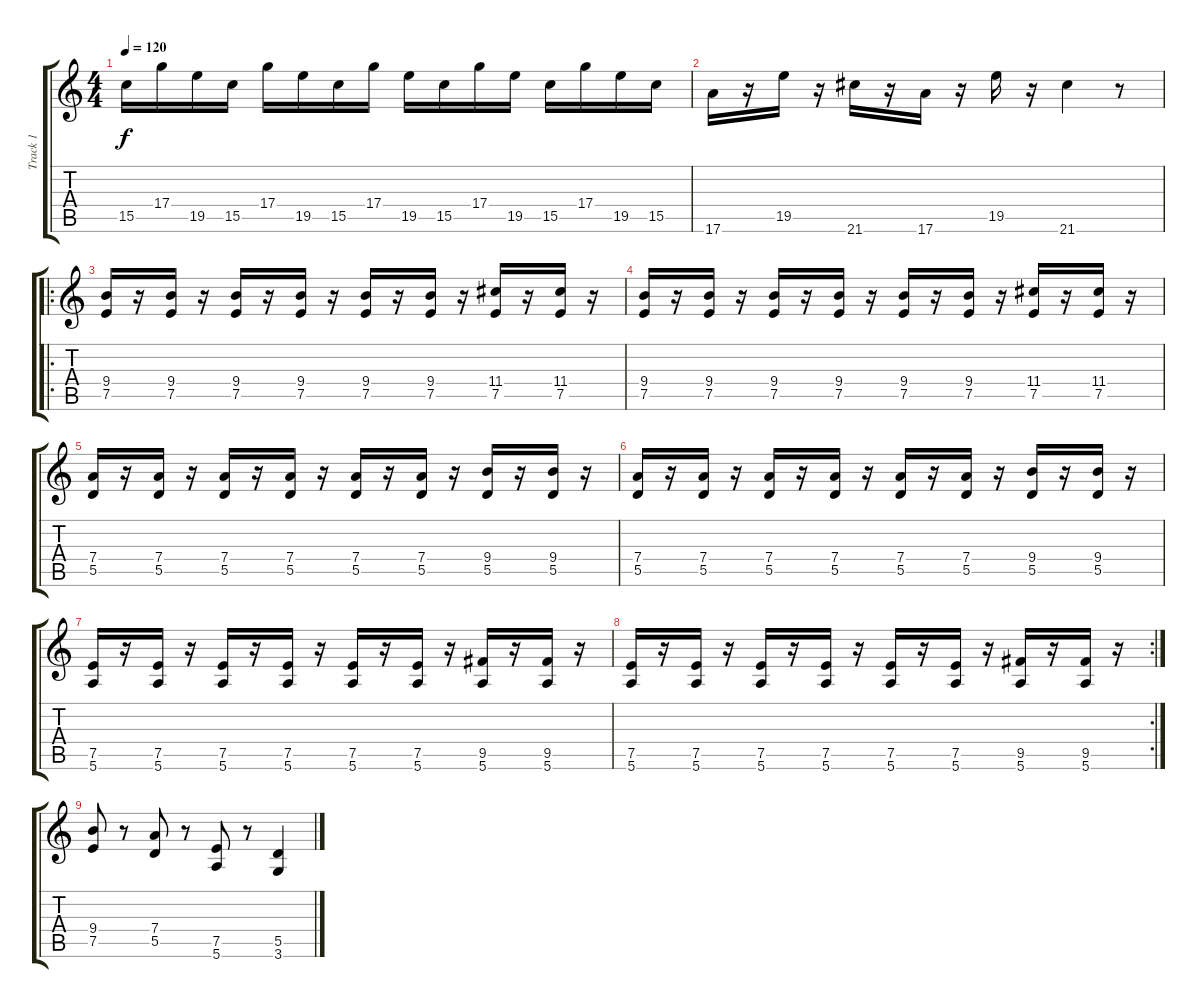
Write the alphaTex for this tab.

\track ("Track 1" "Track 1") {instrument acousticguitarnylon}
\staff {score tabs}
\tuning (E4 B3 G3 D3 A2 E2) {hide}
\ts (4 4)
\tempo 120
\clef g2
\ks c
15.5.16{dy f} 17.4.16 19.5.16 15.5.16 17.4.16 19.5.16 15.5.16 17.4.16 19.5.16 15.5.16 17.4.16 19.5.16 15.5.16 17.4.16 19.5.16 15.5.16 |
17.6.16 r.16 19.5.16 r.16 21.6.16 r.16 17.6.16 r.16 19.5.16 r.16 21.6.4 r.8 |
\ro
(9.4 7.5).16 r.16 (9.4 7.5).16 r.16 (9.4 7.5).16 r.16 (9.4 7.5).16 r.16 (9.4 7.5).16 r.16 (9.4 7.5).16 r.16 (11.4 7.5).16 r.16 (11.4 7.5).16 r.16 |
(9.4 7.5).16 r.16 (9.4 7.5).16 r.16 (9.4 7.5).16 r.16 (9.4 7.5).16 r.16 (9.4 7.5).16 r.16 (9.4 7.5).16 r.16 (11.4 7.5).16 r.16 (11.4 7.5).16 r.16 |
(7.4 5.5).16 r.16 (7.4 5.5).16 r.16 (7.4 5.5).16 r.16 (7.4 5.5).16 r.16 (7.4 5.5).16 r.16 (7.4 5.5).16 r.16 (9.4 5.5).16 r.16 (9.4 5.5).16 r.16 |
(7.4 5.5).16 r.16 (7.4 5.5).16 r.16 (7.4 5.5).16 r.16 (7.4 5.5).16 r.16 (7.4 5.5).16 r.16 (7.4 5.5).16 r.16 (9.4 5.5).16 r.16 (9.4 5.5).16 r.16 |
(7.5 5.6).16 r.16 (7.5 5.6).16 r.16 (7.5 5.6).16 r.16 (7.5 5.6).16 r.16 (7.5 5.6).16 r.16 (7.5 5.6).16 r.16 (9.5 5.6).16 r.16 (9.5 5.6).16 r.16 |
\rc 2
(7.5 5.6).16 r.16 (7.5 5.6).16 r.16 (7.5 5.6).16 r.16 (7.5 5.6).16 r.16 (7.5 5.6).16 r.16 (7.5 5.6).16 r.16 (9.5 5.6).16 r.16 (9.5 5.6).16 r.16 |
(9.4 7.5).8 r.8 (7.4 5.5).8 r.8 (7.5 5.6).8 r.8 (5.5 3.6).4
